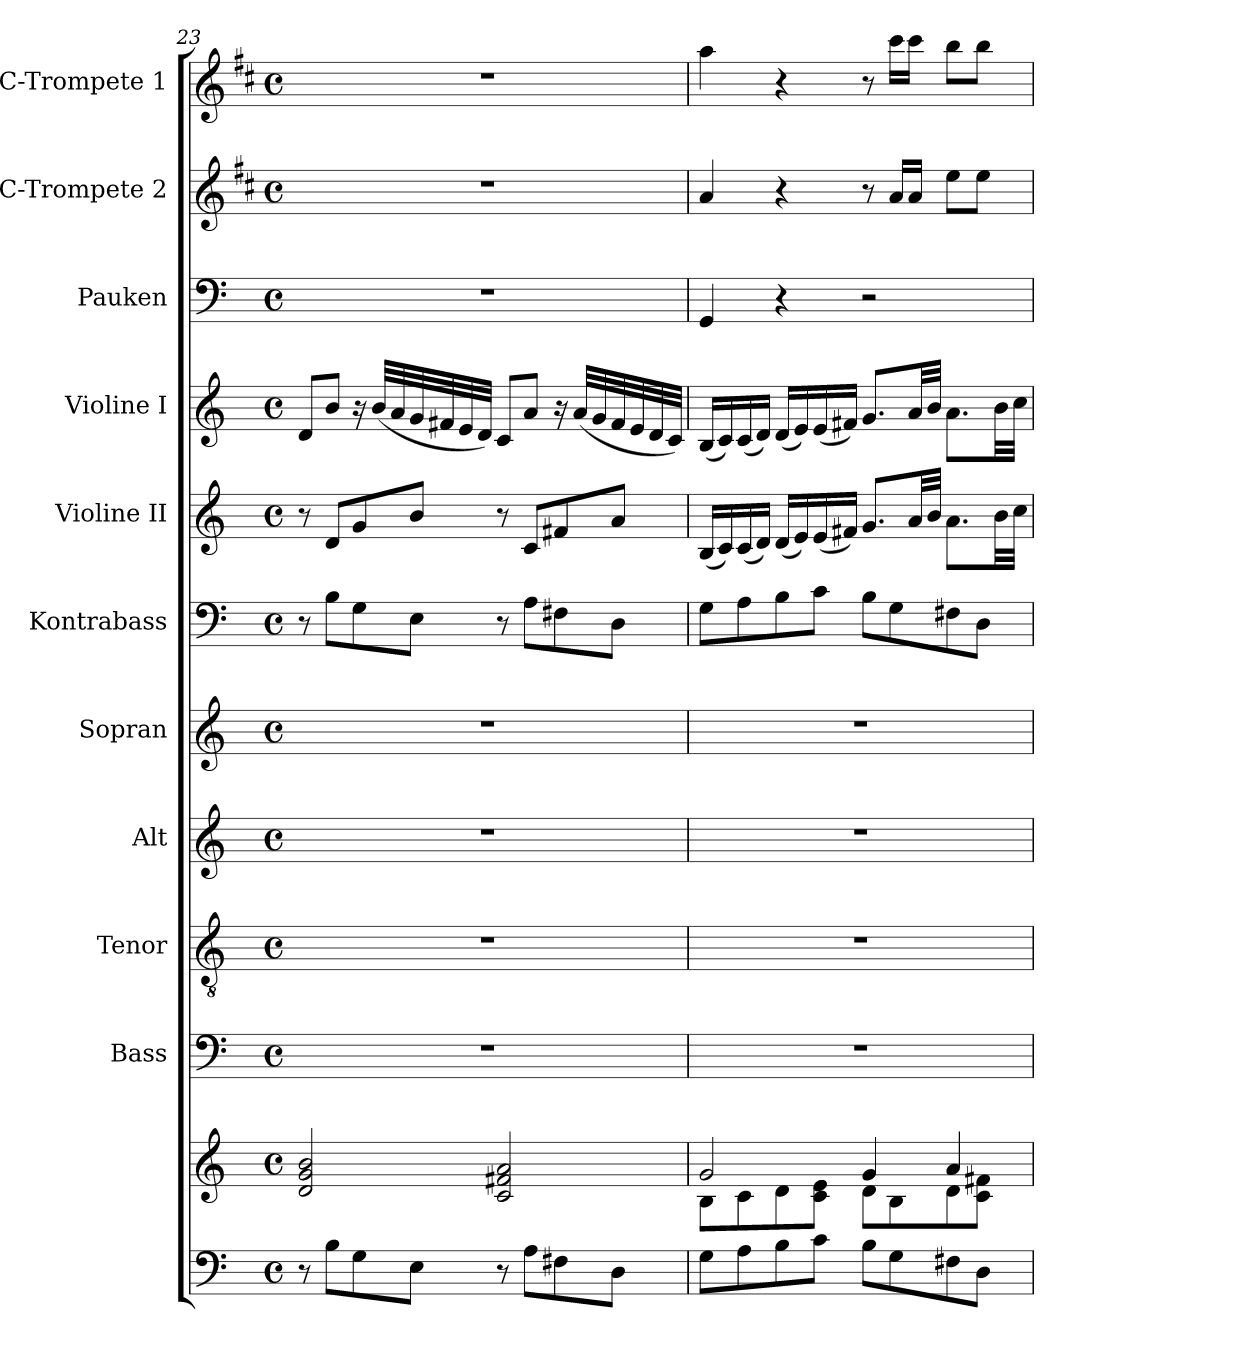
**kern	**kern	**kern	**kern	**kern	**kern	**kern	**kern	**kern	**kern	**kern	**kern
*part11	*part11	*part10	*part9	*part8	*part7	*part6	*part5	*part4	*part3	*part2	*part1
*staff12	*staff11	*staff10	*staff9	*staff8	*staff7	*staff6	*staff5	*staff4	*staff3	*staff2	*staff1
*	*	*I"Bass	*I"Tenor	*I"Alt	*I"Sopran	*I"Kontrabass	*I"Violine II	*I"Violine I	*I"Pauken	*I"C-Trompete 2	*I"C-Trompete 1
*	*	*I'B.	*I'T.	*I'A.	*I'S.	*I'Kb.	*I'Vl. II	*I'Vl. I	*I'Pk.	*I'C Trp. 2	*I'C Trp. 1
*clefF4	*clefG2	*clefF4	*clefGv2	*clefG2	*clefG2	*clefF4	*clefG2	*clefG2	*clefF4	*clefG2	*clefG2
*	*	*	*	*	*	*ITrd7c12	*	*	*	*ITrd1c2	*ITrd1c2
*k[]	*k[]	*k[]	*k[]	*k[]	*k[]	*k[]	*k[]	*k[]	*k[]	*k[]	*k[]
*C:	*C:	*C:	*C:	*C:	*C:	*C:	*C:	*C:	*C:	*C:	*C:
*M4/4	*M4/4	*M4/4	*M4/4	*M4/4	*M4/4	*M4/4	*M4/4	*M4/4	*M4/4	*M4/4	*M4/4
*met(c)	*met(c)	*met(c)	*met(c)	*met(c)	*met(c)	*met(c)	*met(c)	*met(c)	*met(c)	*met(c)	*met(c)
=23	=23	=23	=23	=23	=23	=23	=23	=23	=23	=23	=23
8r	2d/ 2g/ 2b/	1r	1r	1r	1r	8r	8r	8d/L	1r	1r	1r
8B\L	.	.	.	.	.	8BB\L	8d/L	8b/J	.	.	.
8G\	.	.	.	.	.	8GG\	8g/	16r	.	.	.
.	.	.	.	.	.	.	.	(<32b/LLL	.	.	.
.	.	.	.	.	.	.	.	32a/	.	.	.
8E\J	.	.	.	.	.	8EE\J	8b/J	32g/	.	.	.
.	.	.	.	.	.	.	.	32f#X/	.	.	.
.	.	.	.	.	.	.	.	32e/	.	.	.
.	.	.	.	.	.	.	.	32d/JJJ)	.	.	.
8r	2c/ 2f#X/ 2a/	.	.	.	.	8r	8r	8c/L	.	.	.
8A\L	.	.	.	.	.	8AA\L	8c/L	8a/J	.	.	.
8F#X\	.	.	.	.	.	8FF#X\	8f#X/	16r	.	.	.
.	.	.	.	.	.	.	.	(<32a/LLL	.	.	.
.	.	.	.	.	.	.	.	32g/	.	.	.
8D\J	.	.	.	.	.	8DD\J	8a/J	32f#/	.	.	.
.	.	.	.	.	.	.	.	32e/	.	.	.
.	.	.	.	.	.	.	.	32d/	.	.	.
.	.	.	.	.	.	.	.	32c/JJJ)	.	.	.
!!LO:PB:g=z
=24	=24	=24	=24	=24	=24	=24	=24	=24	=24	=24	=24
*	*^	*	*	*	*	*	*	*	*	*	*
8G\L	2g/	8B\L	1r	1r	1r	1r	8GG\L	(<16B/LL	(<16B/LL	4GG/	4g/	4gg\
.	.	.	.	.	.	.	.	16c/)	16c/)	.	.	.
8A\	.	8c\	.	.	.	.	8AA\	(<16c/	(<16c/	.	.	.
.	.	.	.	.	.	.	.	16d/JJ)	16d/JJ)	.	.	.
8B\	.	8d\	.	.	.	.	8BB\	(<16d/LL	(<16d/LL	4r	4r	4r
.	.	.	.	.	.	.	.	16e/)	16e/)	.	.	.
8c\J	.	8c\ 8e\J	.	.	.	.	8C\J	(<16e/	(<16e/	.	.	.
.	.	.	.	.	.	.	.	16f#X/JJ)	16f#X/JJ)	.	.	.
8B\L	4g/	8d\L	.	.	.	.	8BB\L	8.g/L	8.g/L	2r	8r	8r
8G\	.	8B\	.	.	.	.	8GG\	.	.	.	16g/LL	16bb\LL
.	.	.	.	.	.	.	.	32a/LL	32a/LL	.	16g/JJ	16bb\JJ
.	.	.	.	.	.	.	.	32b/JJJ	32b/JJJ	.	.	.
8F#X\	4a/	8d\	.	.	.	.	8FF#X\	8.a\L	8.a\L	.	8dd\L	8aa\L
8D\J	.	8c\ 8f#X\J	.	.	.	.	8DD\J	.	.	.	8dd\J	8aa\J
.	.	.	.	.	.	.	.	32b\LL	32b\LL	.	.	.
.	.	.	.	.	.	.	.	32cc\JJJ	32cc\JJJ	.	.	.
*	*v	*v	*	*	*	*	*	*	*	*	*	*
=	=	=	=	=	=	=	=	=	=	=	=
*-	*-	*-	*-	*-	*-	*-	*-	*-	*-	*-	*-
